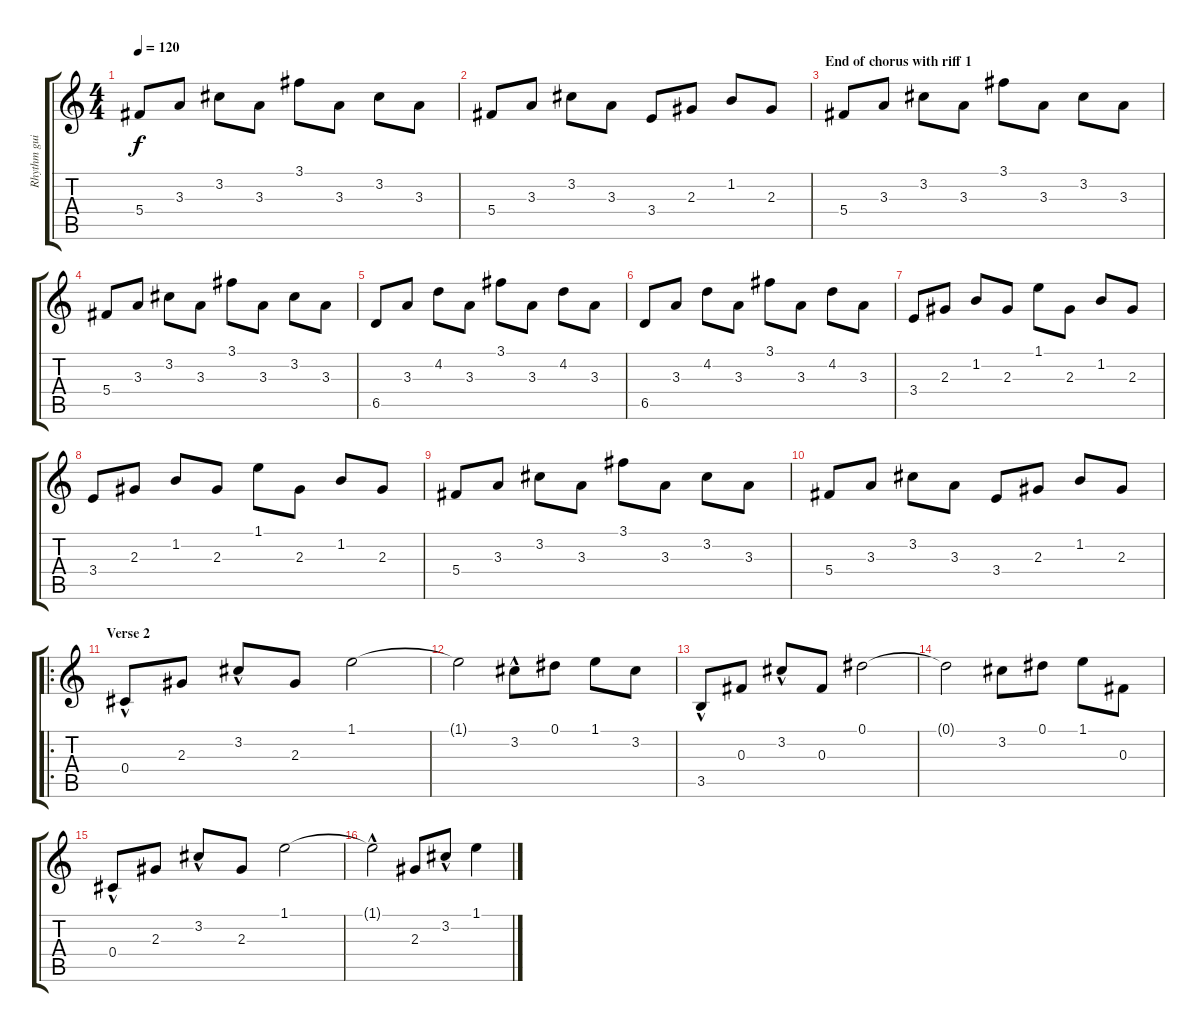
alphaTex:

\track ("Rhythm guitar" "Rhythm gui") {instrument acousticguitarsteel}
\staff {score tabs}
\tuning (Eb4 Bb3 Gb3 Db3 Ab2 Eb2) {hide}
\ts (4 4)
\tempo 120
\clef g2
\ks c
5.4.8{dy f} 3.3.8 3.2.8 3.3.8 3.1.8 3.3.8 3.2.8 3.3.8 |
5.4.8 3.3.8 3.2.8 3.3.8 3.4.8 2.3.8 1.2.8 2.3.8 |
\section ("" "End of chorus with riff 1")
5.4.8 3.3.8 3.2.8 3.3.8 3.1.8 3.3.8 3.2.8 3.3.8 |
5.4.8 3.3.8 3.2.8 3.3.8 3.1.8 3.3.8 3.2.8 3.3.8 |
6.5.8 3.3.8 4.2.8 3.3.8 3.1.8 3.3.8 4.2.8 3.3.8 |
6.5.8 3.3.8 4.2.8 3.3.8 3.1.8 3.3.8 4.2.8 3.3.8 |
3.4.8 2.3.8 1.2.8 2.3.8 1.1.8 2.3.8 1.2.8 2.3.8 |
3.4.8 2.3.8 1.2.8 2.3.8 1.1.8 2.3.8 1.2.8 2.3.8 |
5.4.8 3.3.8 3.2.8 3.3.8 3.1.8 3.3.8 3.2.8 3.3.8 |
5.4.8 3.3.8 3.2.8 3.3.8 3.4.8 2.3.8 1.2.8 2.3.8 |
\ro
\section ("" "Verse 2")
0.4{hac}.8 2.3.8 3.2{hac}.8 2.3.8 1.1.2 |
1.1{t}.2 3.2{hac}.8 0.1.8 1.1.8 3.2.8 |
3.5{hac}.8 0.3.8 3.2{hac}.8 0.3.8 0.1.2 |
0.1{t}.2 3.2.8 0.1.8 1.1.8 0.3.8 |
0.4{hac}.8 2.3.8 3.2{hac}.8 2.3.8 1.1.2 |
1.1{hac t}.2 2.3.8 3.2{hac}.8 1.1.4
